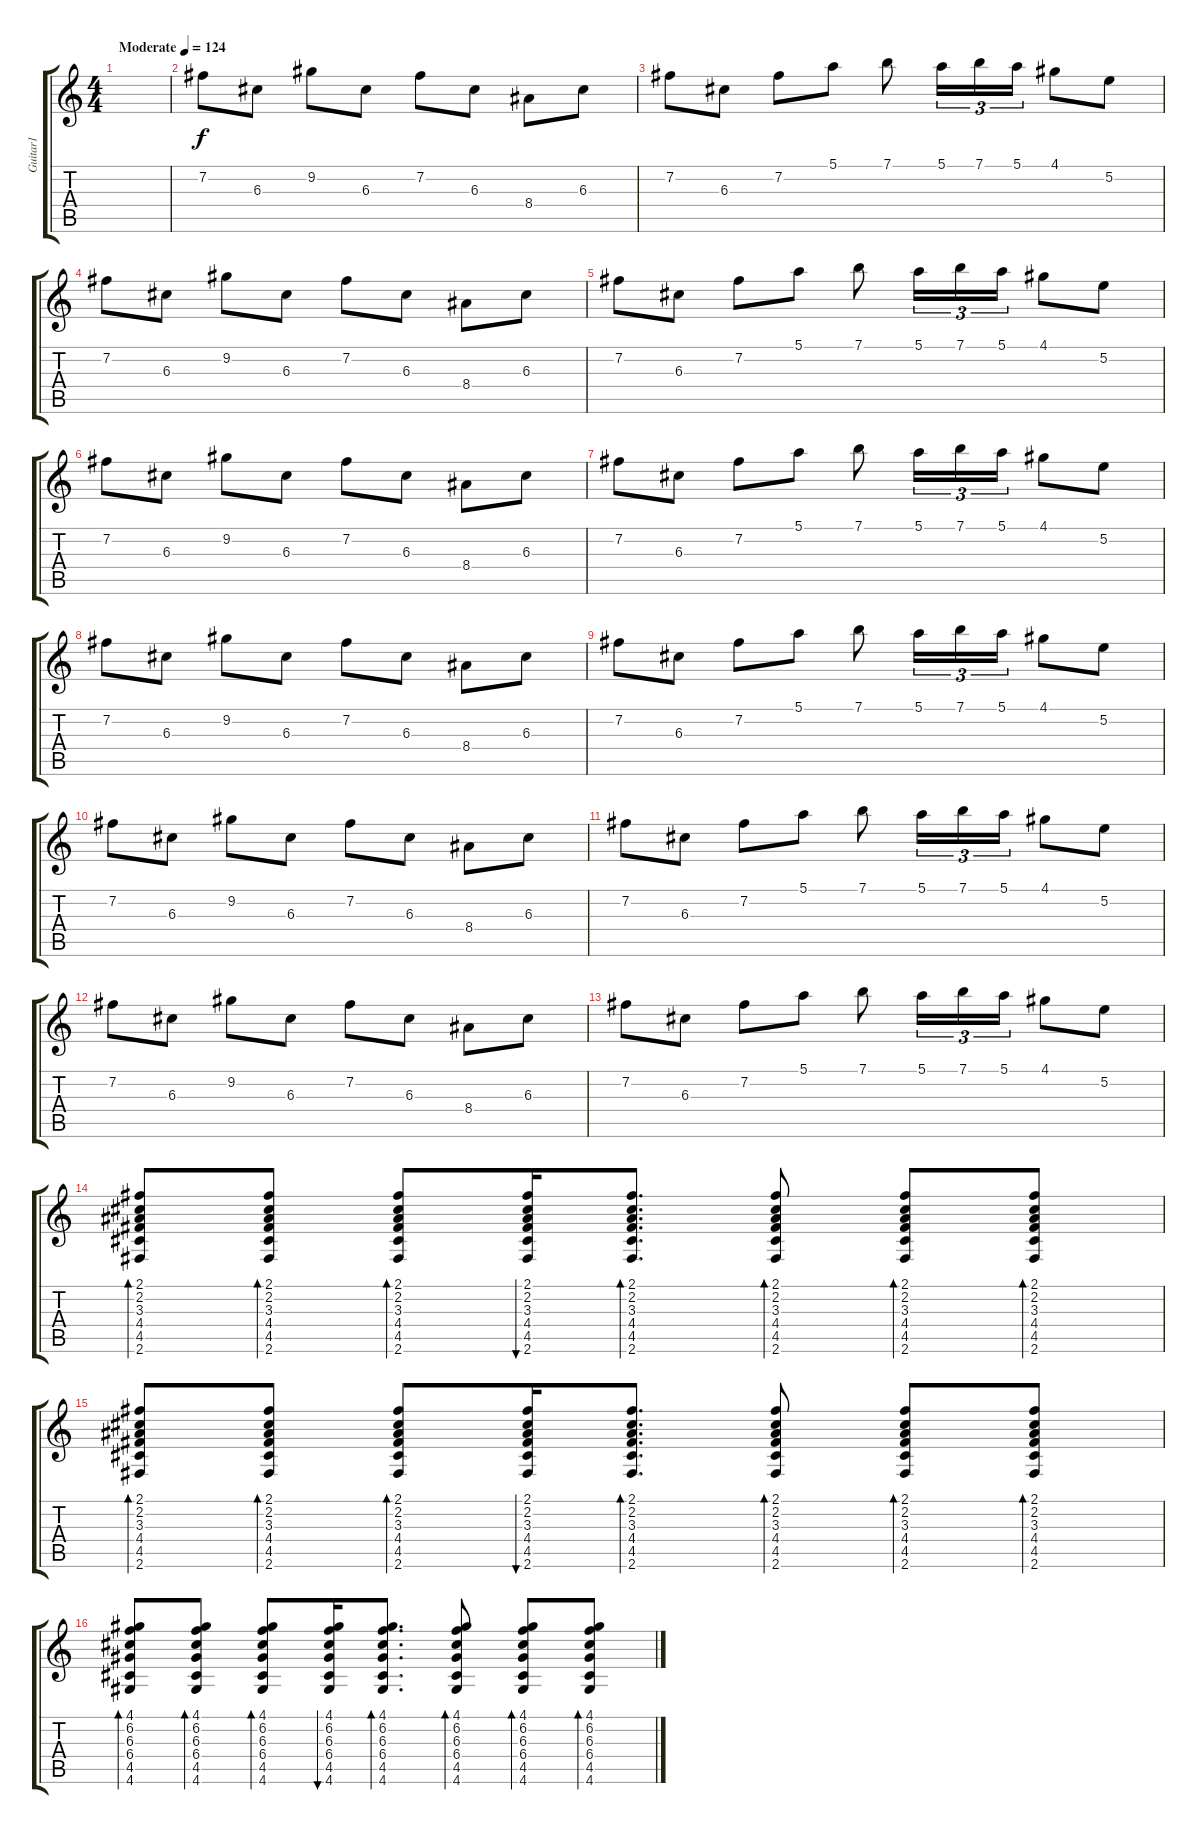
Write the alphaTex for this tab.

\track ("Guitar1" "Guitar1") {instrument acousticguitarnylon}
\staff {score tabs}
\tuning (E4 B3 G3 D3 A2 E2) {hide}
\ts (4 4)
\tempo (124 "Moderate")
\clef g2
\ks c
|
7.2.8 6.3.8 9.2.8 6.3.8 7.2.8 6.3.8 8.4.8 6.3.8 |
7.2.8 6.3.8 7.2.8 5.1.8 7.1.8 5.1.16{tu (3 2)} 7.1.16{tu (3 2)} 5.1.16{tu (3 2)} 4.1.8 5.2.8 |
7.2.8 6.3.8 9.2.8 6.3.8 7.2.8 6.3.8 8.4.8 6.3.8 |
7.2.8 6.3.8 7.2.8 5.1.8 7.1.8 5.1.16{tu (3 2)} 7.1.16{tu (3 2)} 5.1.16{tu (3 2)} 4.1.8 5.2.8 |
7.2.8 6.3.8 9.2.8 6.3.8 7.2.8 6.3.8 8.4.8 6.3.8 |
7.2.8 6.3.8 7.2.8 5.1.8 7.1.8 5.1.16{tu (3 2)} 7.1.16{tu (3 2)} 5.1.16{tu (3 2)} 4.1.8 5.2.8 |
7.2.8 6.3.8 9.2.8 6.3.8 7.2.8 6.3.8 8.4.8 6.3.8 |
7.2.8 6.3.8 7.2.8 5.1.8 7.1.8 5.1.16{tu (3 2)} 7.1.16{tu (3 2)} 5.1.16{tu (3 2)} 4.1.8 5.2.8 |
7.2.8 6.3.8 9.2.8 6.3.8 7.2.8 6.3.8 8.4.8 6.3.8 |
7.2.8 6.3.8 7.2.8 5.1.8 7.1.8 5.1.16{tu (3 2)} 7.1.16{tu (3 2)} 5.1.16{tu (3 2)} 4.1.8 5.2.8 |
7.2.8 6.3.8 9.2.8 6.3.8 7.2.8 6.3.8 8.4.8 6.3.8 |
7.2.8 6.3.8 7.2.8 5.1.8 7.1.8 5.1.16{tu (3 2)} 7.1.16{tu (3 2)} 5.1.16{tu (3 2)} 4.1.8 5.2.8 |
(2.1 2.2 3.3 4.4 4.5 2.6).8{bd 60 volume 5 instrument acousticguitarsteel} (2.1 2.2 3.3 4.4 4.5 2.6).8{bd 60} (2.1 2.2 3.3 4.4 4.5 2.6).8{bd 60} (2.1 2.2 3.3 4.4 4.5 2.6).16{bu 60} (2.1 2.2 3.3 4.4 4.5 2.6).8{d bd 60} (2.1 2.2 3.3 4.4 4.5 2.6).8{bd 60} (2.1 2.2 3.3 4.4 4.5 2.6).8{bd 60} (2.1 2.2 3.3 4.4 4.5 2.6).8{bd 60} |
(2.1 2.2 3.3 4.4 4.5 2.6).8{bd 60} (2.1 2.2 3.3 4.4 4.5 2.6).8{bd 60} (2.1 2.2 3.3 4.4 4.5 2.6).8{bd 60} (2.1 2.2 3.3 4.4 4.5 2.6).16{bu 60} (2.1 2.2 3.3 4.4 4.5 2.6).8{d bd 60} (2.1 2.2 3.3 4.4 4.5 2.6).8{bd 60} (2.1 2.2 3.3 4.4 4.5 2.6).8{bd 60} (2.1 2.2 3.3 4.4 4.5 2.6).8{bd 60} |
(4.1 6.2 6.3 6.4 4.5 4.6).8{bd 60} (4.1 6.2 6.3 6.4 4.5 4.6).8{bd 60} (4.1 6.2 6.3 6.4 4.5 4.6).8{bd 60} (4.1 6.2 6.3 6.4 4.5 4.6).16{bu 60} (4.1 6.2 6.3 6.4 4.5 4.6).8{d bd 60} (4.1 6.2 6.3 6.4 4.5 4.6).8{bd 60} (4.1 6.2 6.3 6.4 4.5 4.6).8{bd 60} (4.1 6.2 6.3 6.4 4.5 4.6).8{bd 60}
